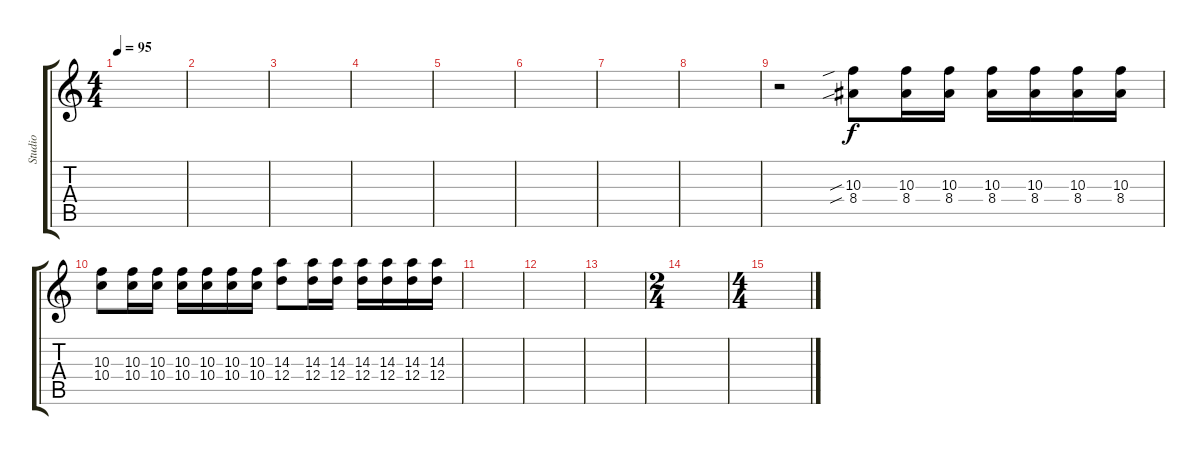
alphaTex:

\track ("Studio" "Studio") {instrument distortionguitar}
\staff {score tabs}
\tuning (E4 B3 G3 D3 A2 D2) {hide}
\ts (4 4)
\tempo 95
\clef g2
\ks c
|
|
|
|
|
|
|
|
r.2 (10.3{sib} 8.4{sib}).8 (10.3 8.4).16 (10.3 8.4).16 (10.3 8.4).16 (10.3 8.4).16 (10.3 8.4).16 (10.3 8.4).16 |
(10.3 10.4).8 (10.3 10.4).16 (10.3 10.4).16 (10.3 10.4).16 (10.3 10.4).16 (10.3 10.4).16 (10.3 10.4).16 (14.3 12.4).8 (14.3 12.4).16 (14.3 12.4).16 (14.3 12.4).16 (14.3 12.4).16 (14.3 12.4).16 (14.3 12.4).16 |
|
|
|
\ts (2 4)
|
\ts (4 4)
